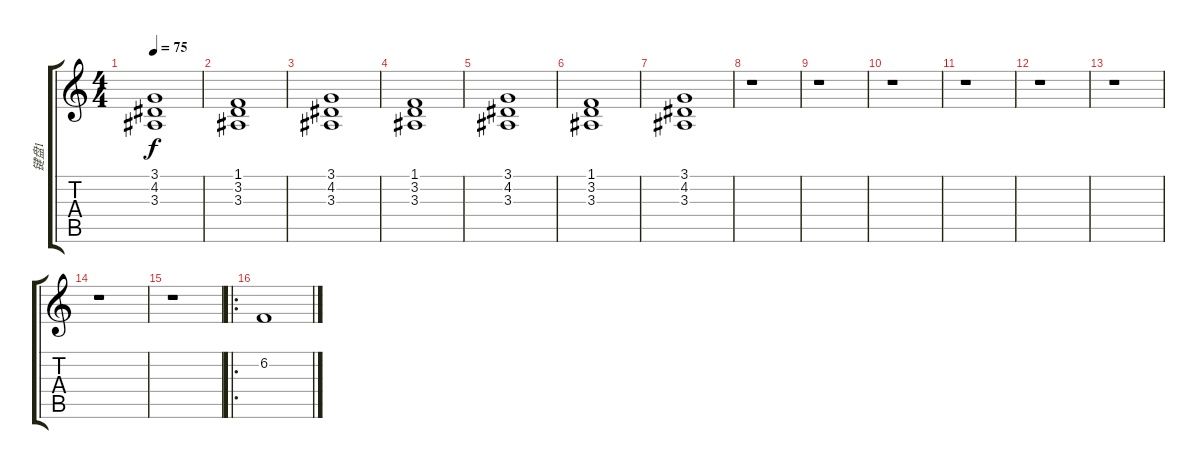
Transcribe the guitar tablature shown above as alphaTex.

\track ("键盘1" "键盘1") {instrument stringensemble1}
\staff {score tabs}
\tuning (E4 B3 G3 D3 A2 E2) {hide}
\ts (4 4)
\tempo 75
\clef g2
\ks c
(3.1 4.2 3.3).1{dy f} |
(1.1 3.2 3.3).1 |
(3.1 4.2 3.3).1 |
(1.1 3.2 3.3).1 |
(3.1 4.2 3.3).1 |
(1.1 3.2 3.3).1 |
(3.1 4.2 3.3).1 |
r.1 |
r.1 |
r.1 |
r.1 |
r.1 |
r.1 |
r.1 |
r.1 |
\ro
6.2.1
